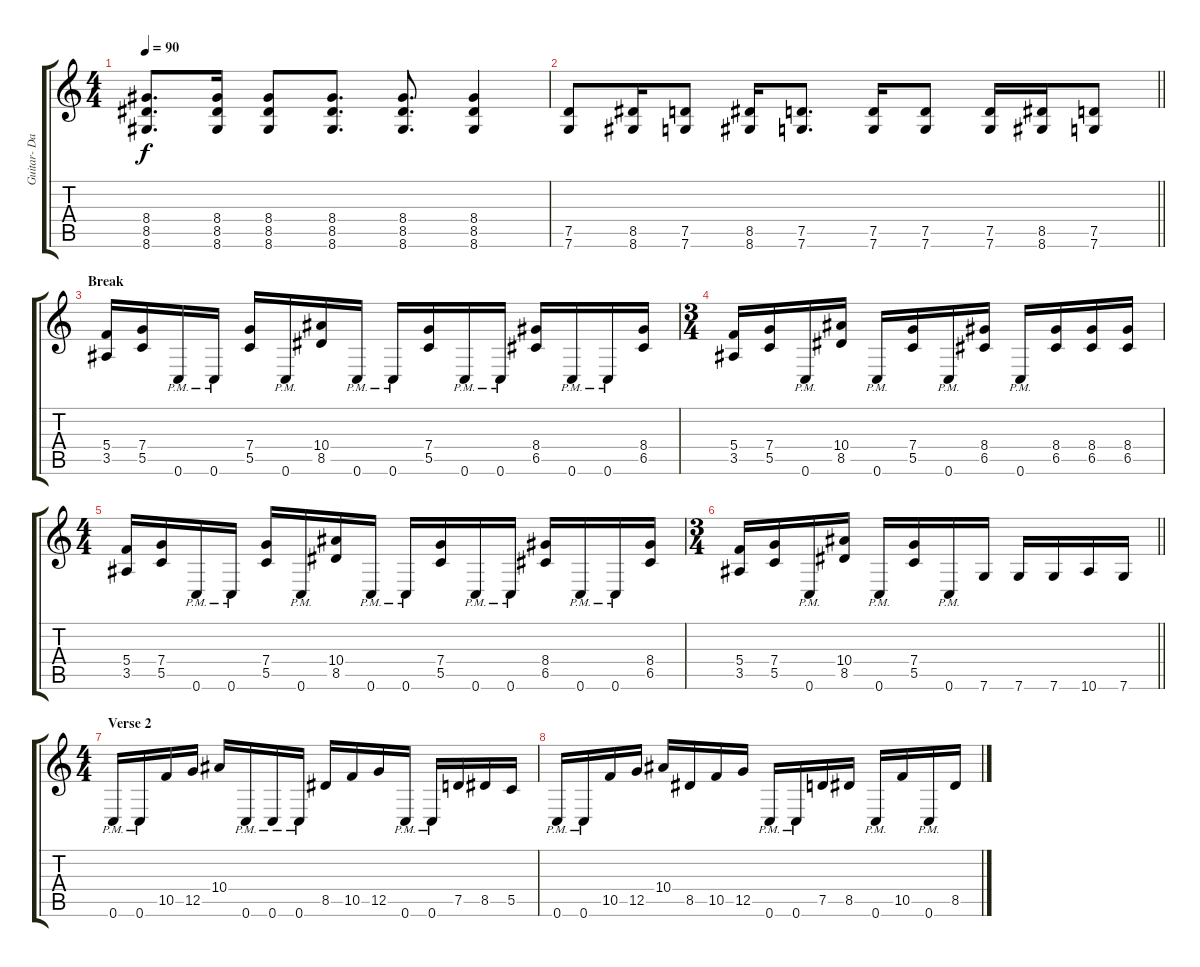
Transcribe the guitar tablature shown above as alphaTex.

\track ("Guitar- Dan Donegan" "Guitar- Da") {instrument distortionguitar}
\staff {score tabs}
\tuning (D4 A3 F3 C3 G2 C2) {hide}
\ts (4 4)
\tempo 90
\clef g2
\ks c
(8.4 8.5 8.6).8{d dy f} (8.4 8.5 8.6).16 (8.4 8.5 8.6).8 (8.4 8.5 8.6).8{d} (8.4 8.5 8.6).8{d} (8.4 8.5 8.6).4 |
\barLineRight lightlight
(7.5 7.6).8 (8.5 8.6).16 (7.5 7.6).8 (8.5 8.6).16 (7.5 7.6).8{d} (7.5 7.6).16 (7.5 7.6).8 (7.5 7.6).16 (8.5 8.6).16 (7.5 7.6).8 |
\section ("" "Break")
(5.4 3.5).16 (7.4 5.5).16 0.6{pm}.16 0.6{pm}.16 (7.4 5.5).16 0.6{pm}.16 (10.4 8.5).16 0.6{pm}.16 0.6{pm}.16 (7.4 5.5).16 0.6{pm}.16 0.6{pm}.16 (8.4 6.5).16 0.6{pm}.16 0.6{pm}.16 (8.4 6.5).16 |
\ts (3 4)
(5.4 3.5).16 (7.4 5.5).16 0.6{pm}.16 (10.4 8.5).16 0.6{pm}.16 (7.4 5.5).16 0.6{pm}.16 (8.4 6.5).16 0.6{pm}.16 (8.4 6.5).16 (8.4 6.5).16 (8.4 6.5).16 |
\ts (4 4)
(5.4 3.5).16 (7.4 5.5).16 0.6{pm}.16 0.6{pm}.16 (7.4 5.5).16 0.6{pm}.16 (10.4 8.5).16 0.6{pm}.16 0.6{pm}.16 (7.4 5.5).16 0.6{pm}.16 0.6{pm}.16 (8.4 6.5).16 0.6{pm}.16 0.6{pm}.16 (8.4 6.5).16 |
\ts (3 4)
\barLineRight lightlight
(5.4 3.5).16 (7.4 5.5).16 0.6{pm}.16 (10.4 8.5).16 0.6{pm}.16 (7.4 5.5).16 0.6{pm}.16 7.6.16{balance 14} 7.6.16 7.6.16 10.6.16 7.6.16 |
\ts (4 4)
\section ("" "Verse 2")
0.6{pm}.16{balance 8} 0.6{pm}.16 10.5.16 12.5.16 10.4.16 0.6{pm}.16 0.6{pm}.16 0.6{pm}.16 8.5.16 10.5.16 12.5.16 0.6{pm}.16 0.6{pm}.16 7.5.16 8.5.16 5.5.16 |
0.6{pm}.16 0.6{pm}.16 10.5.16 12.5.16 10.4.16 8.5.16 10.5.16 12.5.16 0.6{pm}.16 0.6{pm}.16 7.5.16 8.5.16 0.6{pm}.16 10.5.16 0.6{pm}.16 8.5.16
